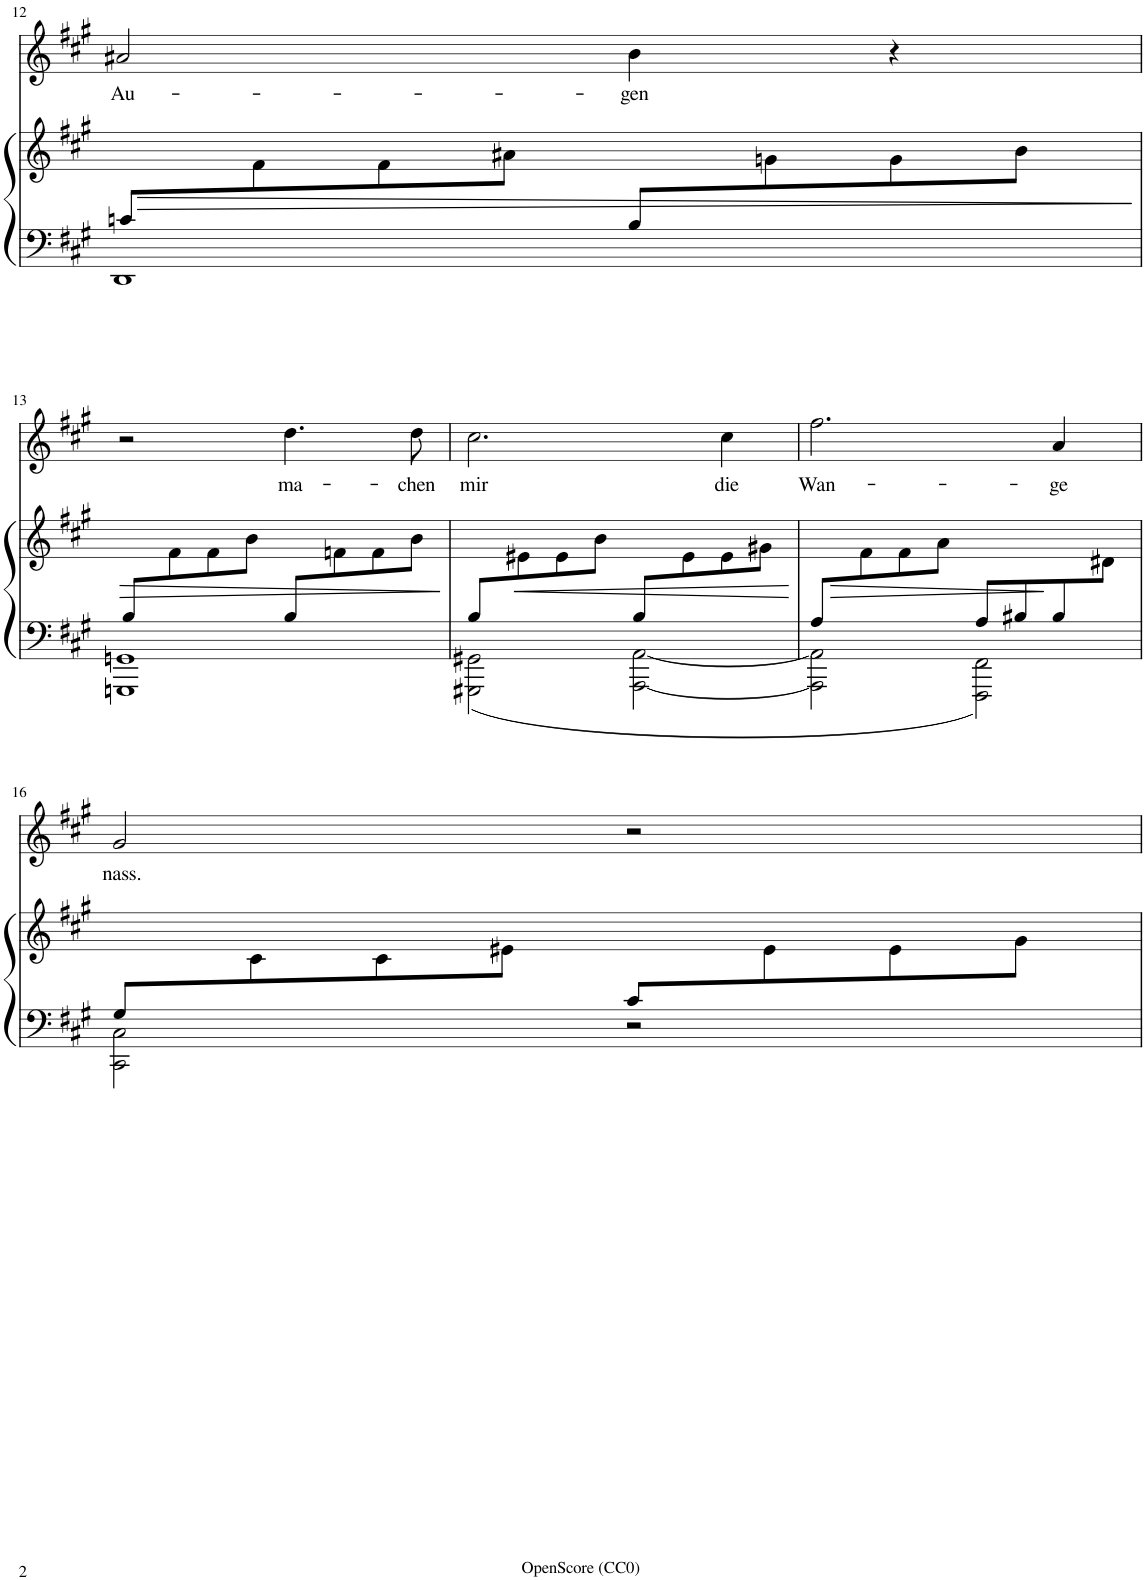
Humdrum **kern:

**kern	**kern	**dynam	**kern	**text
*part2	*part2	*part2	*part1	*part1
*staff3	*staff2	*staff2/3	*staff1	*staff1
*I"Pianoforte	*	*	*I"Singstimme Voice	*
*I'Pno	*	*	*	*
!!LO:PB:g=z
*clefF4	*clefG2	*	*clefG2	*
*k[f#c#g#]	*k[f#c#g#]	*	*k[f#c#g#]	*
*M2/2	*M2/2	*	*M2/2	*
*met(c|)	*met(c|)	*	*met(c|)	*
=12	=12	=12	=12	=12
!	!	!LO:HP:b=2	!	!LO:LY:b
*^	*	*	*	*
8cn/L	1DD	8ryy	>	2a#X/	Au-
4.ryy	.	8f#\	.	.	.
.	.	8f#\	.	.	.
.	.	8a#X\J	.	.	.
!	!	!	!	!	!LO:LY:b
8B/L	.	8ryy	.	4b\	-gen
4.ryy	.	8gn\	.	.	.
.	.	8g\	.	4r	.
.	.	8b\J	.	.	.
*v	*v	*	*	*	*
.	.	]	.	.
!!LO:LB:g=z
=13	=13	=13	=13	=13
!	!	!LO:HP:b=2	!	!
*^	*	*	*	*
8B/L	1GGGn 1GGn	8ryy	>	2r	.
4.ryy	.	8f#\	.	.	.
.	.	8f#\	.	.	.
.	.	8b\J	.	.	.
!	!	!	!	!	!LO:LY:b
8B/L	.	8ryy	.	4.dd\	ma-
4.ryy	.	8fn\	.	.	.
.	.	8f\	.	.	.
!	!	!	!	!	!LO:LY:b
.	.	8b\J	.	8dd\	-chen
*v	*v	*	*	*	*
.	.	]	.	.
=14	=14	=14	=14	=14
*^	*	*	*	*
!	!	!	!	!	!LO:LY:b
8B/L	2GGG#X\ 2GG#X\	8ryy	.	2.cc#\	mir
!	!	!	!LO:HP:b	!	!
4.ryy	.	8e#X\	<	.	.
.	.	8e#\	.	.	.
.	.	8b\J	.	.	.
8B/L	[2AAA\ [<2AA\	8ryy	.	.	.
4.ryy	.	8e#\	.	.	.
!	!	!	!	!	!LO:LY:b
.	.	8e#\	.	4cc#\	die
.	.	8g#X\J	.	.	.
*v	*v	*	*	*	*
.	.	[	.	.
=15	=15	=15	=15	=15
*^	*	*	*	*
!	!	!	!	!	!LO:LY:b
8A/L	2AAA\] 2AA\]	8ryy	.	2.ff#\	Wan-
4.ryy	.	8f#\	.	.	.
.	.	8f#\	.	.	.
.	.	8a\J	.	.	.
8A/L	2FFF#\ 2FF#\	4.ryy	.	.	.
8B#X/	.	.	.	.	.
!	!	!	!	!	!LO:LY:b
8B#/	.	.	.	4a/	-ge
8ryy	.	8d#X\J	.	.	.
!!LO:LB:g=z
=16	=16	=16	=16	=16	=16
!	!	!	!	!	!LO:LY:b
8G#/L	2CC#\ 2C#\	8ryy	.	2g#/	nass.
4.ryy	.	8c#\	.	.	.
.	.	8c#\	.	.	.
.	.	8e#X\J	.	.	.
8c#/L	2r	8ryy	.	2r	.
4.ryy	.	8e#\	.	.	.
.	.	8e#\	.	.	.
.	.	8g#\J	.	.	.
*v	*v	*	*	*	*
=	=	=	=	=
*-	*-	*-	*-	*-
